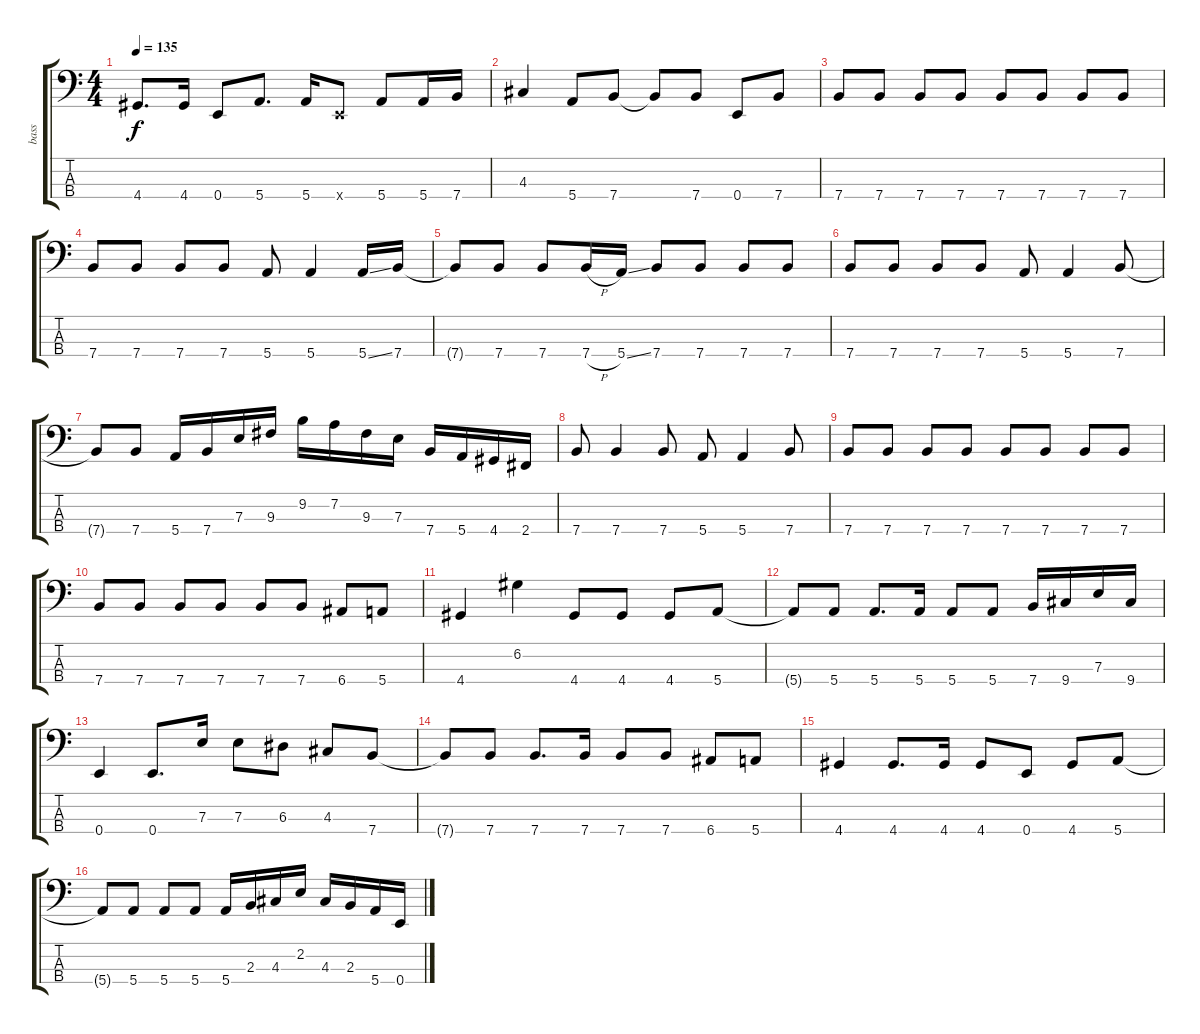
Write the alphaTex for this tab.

\track ("bass" "bass") {instrument electricbassfinger}
\staff {score tabs}
\tuning (G2 D2 A1 E1) {hide}
\ts (4 4)
\tempo 135
\clef f4
\ks c
4.4.8{d dy f} 4.4.16 0.4.8 5.4.8{d} 5.4.16 0.4{x}.8 5.4.8 5.4.16 7.4.16 |
4.3.4 5.4.8 7.4.8 7.4{t}.8 7.4.8 0.4.8 7.4.8 |
7.4.8 7.4.8 7.4.8 7.4.8 7.4.8 7.4.8 7.4.8 7.4.8 |
7.4.8 7.4.8 7.4.8 7.4.8 5.4.8 5.4.4 5.4{ss}.16 7.4.16 |
7.4{t}.8 7.4.8 7.4.8 7.4{h}.16 5.4{ss}.16 7.4.8 7.4.8 7.4.8 7.4.8 |
7.4.8 7.4.8 7.4.8 7.4.8 5.4.8 5.4.4 7.4.8 |
7.4{t}.8 7.4.8 5.4.16 7.4.16 7.3.16 9.3.16 9.2.16 7.2.16 9.3.16 7.3.16 7.4.16 5.4.16 4.4.16 2.4.16 |
7.4.8 7.4.4 7.4.8 5.4.8 5.4.4 7.4.8 |
7.4.8 7.4.8 7.4.8 7.4.8 7.4.8 7.4.8 7.4.8 7.4.8 |
7.4.8 7.4.8 7.4.8 7.4.8 7.4.8 7.4.8 6.4.8 5.4.8 |
4.4.4 6.2.4 4.4.8 4.4.8 4.4.8 5.4.8 |
5.4{t}.8 5.4.8 5.4.8{d} 5.4.16 5.4.8 5.4.8 7.4.16 9.4.16 7.3.16 9.4.16 |
0.4.4 0.4.8{d} 7.3.16 7.3.8 6.3.8 4.3.8 7.4.8 |
7.4{t}.8 7.4.8 7.4.8{d} 7.4.16 7.4.8 7.4.8 6.4.8 5.4.8 |
4.4.4 4.4.8{d} 4.4.16 4.4.8 0.4.8 4.4.8 5.4.8 |
5.4{t}.8 5.4.8 5.4.8 5.4.8 5.4.16 2.3.16 4.3.16 2.2.16 4.3.16 2.3.16 5.4.16 0.4.16
